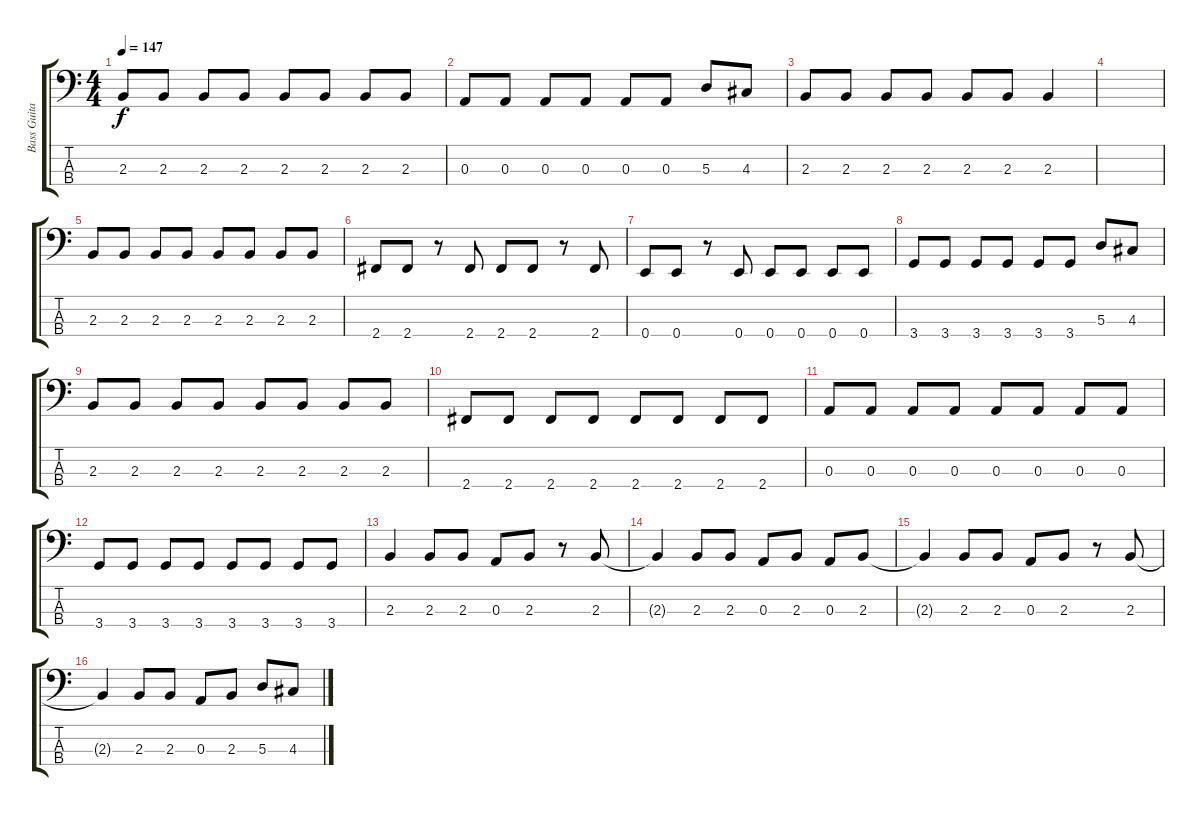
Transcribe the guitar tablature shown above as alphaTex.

\track ("Bass Guitar" "Bass Guita") {instrument electricbasspick}
\staff {score tabs}
\tuning (G2 D2 A1 E1) {hide}
\ts (4 4)
\tempo 147
\clef f4
\ks c
2.3.8{dy f} 2.3.8 2.3.8 2.3.8 2.3.8 2.3.8 2.3.8 2.3.8 |
0.3.8 0.3.8 0.3.8 0.3.8 0.3.8 0.3.8 5.3.8 4.3.8 |
2.3.8 2.3.8 2.3.8 2.3.8 2.3.8 2.3.8 2.3.4 |
|
2.3.8 2.3.8 2.3.8 2.3.8 2.3.8 2.3.8 2.3.8 2.3.8 |
2.4.8 2.4.8 r.8 2.4.8 2.4.8 2.4.8 r.8 2.4.8 |
0.4.8 0.4.8 r.8 0.4.8 0.4.8 0.4.8 0.4.8 0.4.8 |
3.4.8 3.4.8 3.4.8 3.4.8 3.4.8 3.4.8 5.3.8 4.3.8 |
2.3.8 2.3.8 2.3.8 2.3.8 2.3.8 2.3.8 2.3.8 2.3.8 |
2.4.8 2.4.8 2.4.8 2.4.8 2.4.8 2.4.8 2.4.8 2.4.8 |
0.3.8 0.3.8 0.3.8 0.3.8 0.3.8 0.3.8 0.3.8 0.3.8 |
3.4.8 3.4.8 3.4.8 3.4.8 3.4.8 3.4.8 3.4.8 3.4.8 |
2.3.4 2.3.8 2.3.8 0.3.8 2.3.8 r.8 2.3.8 |
2.3{t}.4 2.3.8 2.3.8 0.3.8 2.3.8 0.3.8 2.3.8 |
2.3{t}.4 2.3.8 2.3.8 0.3.8 2.3.8 r.8 2.3.8 |
2.3{t}.4 2.3.8 2.3.8 0.3.8 2.3.8 5.3.8 4.3.8
